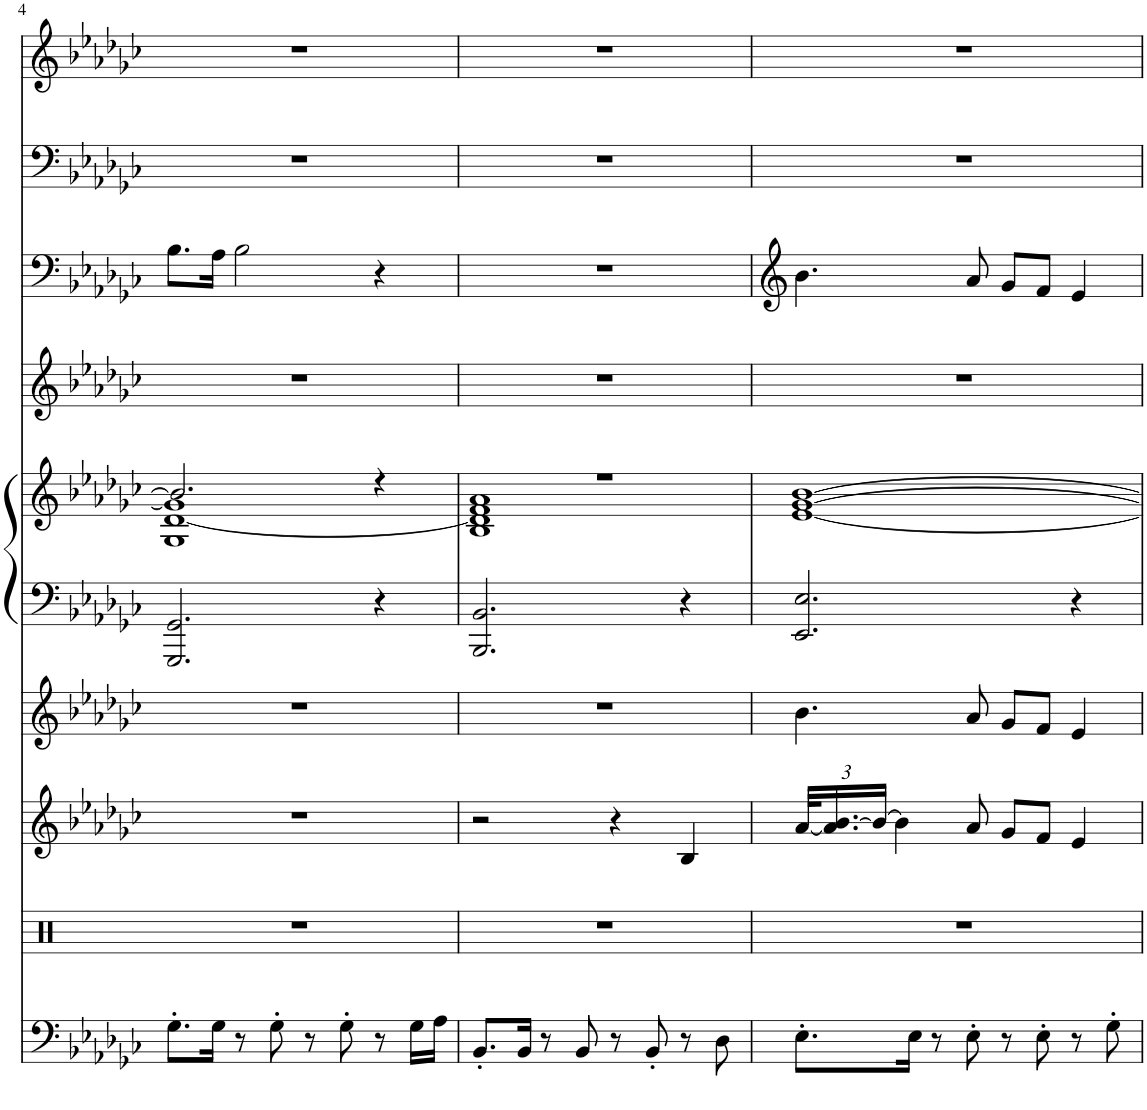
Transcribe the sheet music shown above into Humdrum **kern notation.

**kern	**kern	**kern	**kern	**kern	**kern	**kern	**kern	**kern	**kern
*part9	*part8	*part7	*part6	*part5	*part5	*part4	*part3	*part2	*part1
*staff10	*staff9	*staff8	*staff7	*staff6	*staff5	*staff4	*staff3	*staff2	*staff1
*I"Perc. Organ, Organ 1	*I"Percussion, Drums	*I"Akkordion, Accordion	*I"Polysynth Pad, Polysynth	*I"Syn.Strings 1, Synth Strings 1	*	*I"Tenor Sax, Vocal Harmony	*I"Tenor Sax, Vocal Guide	*I"Synth Bass 1, Synth Bass 1	*I"Saw Wave, Saw Wave (Low)
*	*	*I'Acc	*	*I'Str	*	*I'T Sax	*I'T Sax	*	*
!!LO:PB:g=z
*clefF4	*clefX	*clefG2	*clefG2	*clefF4	*clefG2	*clefG2	*clefF4	*clefF4	*clefG2
*	*	*	*	*	*	*Trd8c14	*Trd8c14	*	*
*k[b-e-a-d-g-c-]	*k[]	*k[b-e-a-d-g-c-]	*k[b-e-a-d-g-c-]	*k[b-e-a-d-g-c-]	*k[b-e-a-d-g-c-]	*k[b-e-a-d-g-c-]	*k[b-e-a-d-g-c-]	*k[b-e-a-d-g-c-]	*k[b-e-a-d-g-c-]
*M4/4	*M4/4	*M4/4	*M4/4	*M4/4	*M4/4	*M4/4	*M4/4	*M4/4	*M4/4
=4	=4	=4	=4	=4	=4	=4	=4	=4	=4
*	*	*	*	*	*^	*	*	*	*
*	*	*	*	*	*	*^	*	*	*	*
8.G-'\L	1r	1r	1r	2.GGG-/ 2.GG-/	2.b-/]	[1d- 1g-]	1G-	1r	8.B-\L	1r	1r
16G-\Jk	.	.	.	.	.	.	.	.	16A-\Jk	.	.
8r	.	.	.	.	.	.	.	.	2B-\	.	.
8G-'\	.	.	.	.	.	.	.	.	.	.	.
8r	.	.	.	.	.	.	.	.	.	.	.
8G-'\	.	.	.	.	.	.	.	.	.	.	.
8r	.	.	.	4r	4r	.	.	.	4r	.	.
16G-\LL	.	.	.	.	.	.	.	.	.	.	.
16A-\JJ	.	.	.	.	.	.	.	.	.	.	.
*	*	*	*	*	*	*v	*v	*	*	*	*
=5	=5	=5	=5	=5	=5	=5	=5	=5	=5	=5
8.BB-'/L	1r	2r	1r	2.BBB-/ 2.BB-/	1r	1B- 1d-] 1f 1a-	1r	1r	1r	1r
16BB-/Jk	.	.	.	.	.	.	.	.	.	.
8r	.	.	.	.	.	.	.	.	.	.
8BB-/	.	.	.	.	.	.	.	.	.	.
8r	.	4r	.	.	.	.	.	.	.	.
8BB-'/	.	.	.	.	.	.	.	.	.	.
8r	.	4B-/	.	4r	.	.	.	.	.	.
8D-\	.	.	.	.	.	.	.	.	.	.
=6	=6	=6	=6	=6	=6	=6	=6	=6	=6	=6
*	*	*Xbrackettup	*	*	*	*	*	*	*	*
8.E-'\L	1r	[48a-/KLL	4.b-\	2.EE-/ 2.E-/	[1g- [1b-	[1e-	1r	4.b-\	1r	1r
.	.	24.a-/] [24.b-/	.	.	.	.	.	.	.	.
.	.	24b-/JJ_	.	.	.	.	.	.	.	.
.	.	4b-\]	.	.	.	.	.	.	.	.
16E-\Jk	.	.	.	.	.	.	.	.	.	.
8r	.	.	.	.	.	.	.	.	.	.
8E-'\	.	8a-/	8a-/	.	.	.	.	8a-/	.	.
8r	.	8g-/L	8g-/L	.	.	.	.	8g-/L	.	.
8E-'\	.	8f/J	8f/J	.	.	.	.	8f/J	.	.
8r	.	4e-/	4e-/	4r	.	.	.	4e-/	.	.
8G-'\	.	.	.	.	.	.	.	.	.	.
*	*	*	*	*	*v	*v	*	*	*	*
=	=	=	=	=	=	=	=	=	=
*-	*-	*-	*-	*-	*-	*-	*-	*-	*-
